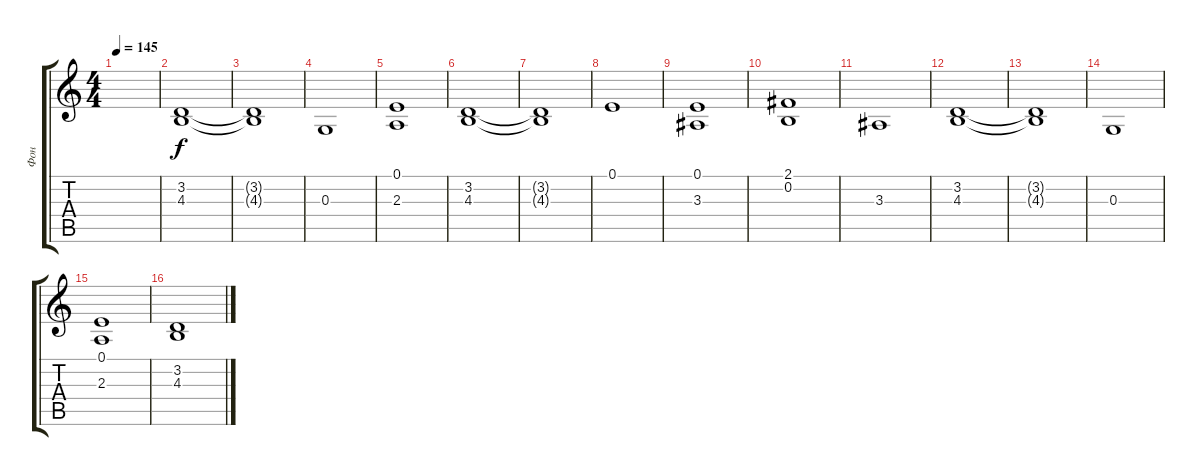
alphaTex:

\track ("Фон" "Фон") {instrument stringensemble1}
\staff {score tabs}
\tuning (E4 B3 G3 D3 A2 E2) {hide}
\ts (4 4)
\tempo 145
\clef g2
\ks c
|
(3.2 4.3).1 |
(3.2{t} 4.3{t}).1 |
0.3.1 |
(0.1 2.3).1 |
(3.2 4.3).1 |
(3.2{t} 4.3{t}).1 |
0.1.1 |
(0.1 3.3).1 |
(2.1 0.2).1 |
3.3.1 |
(3.2 4.3).1 |
(3.2{t} 4.3{t}).1 |
0.3.1 |
(0.1 2.3).1 |
(3.2 4.3).1
